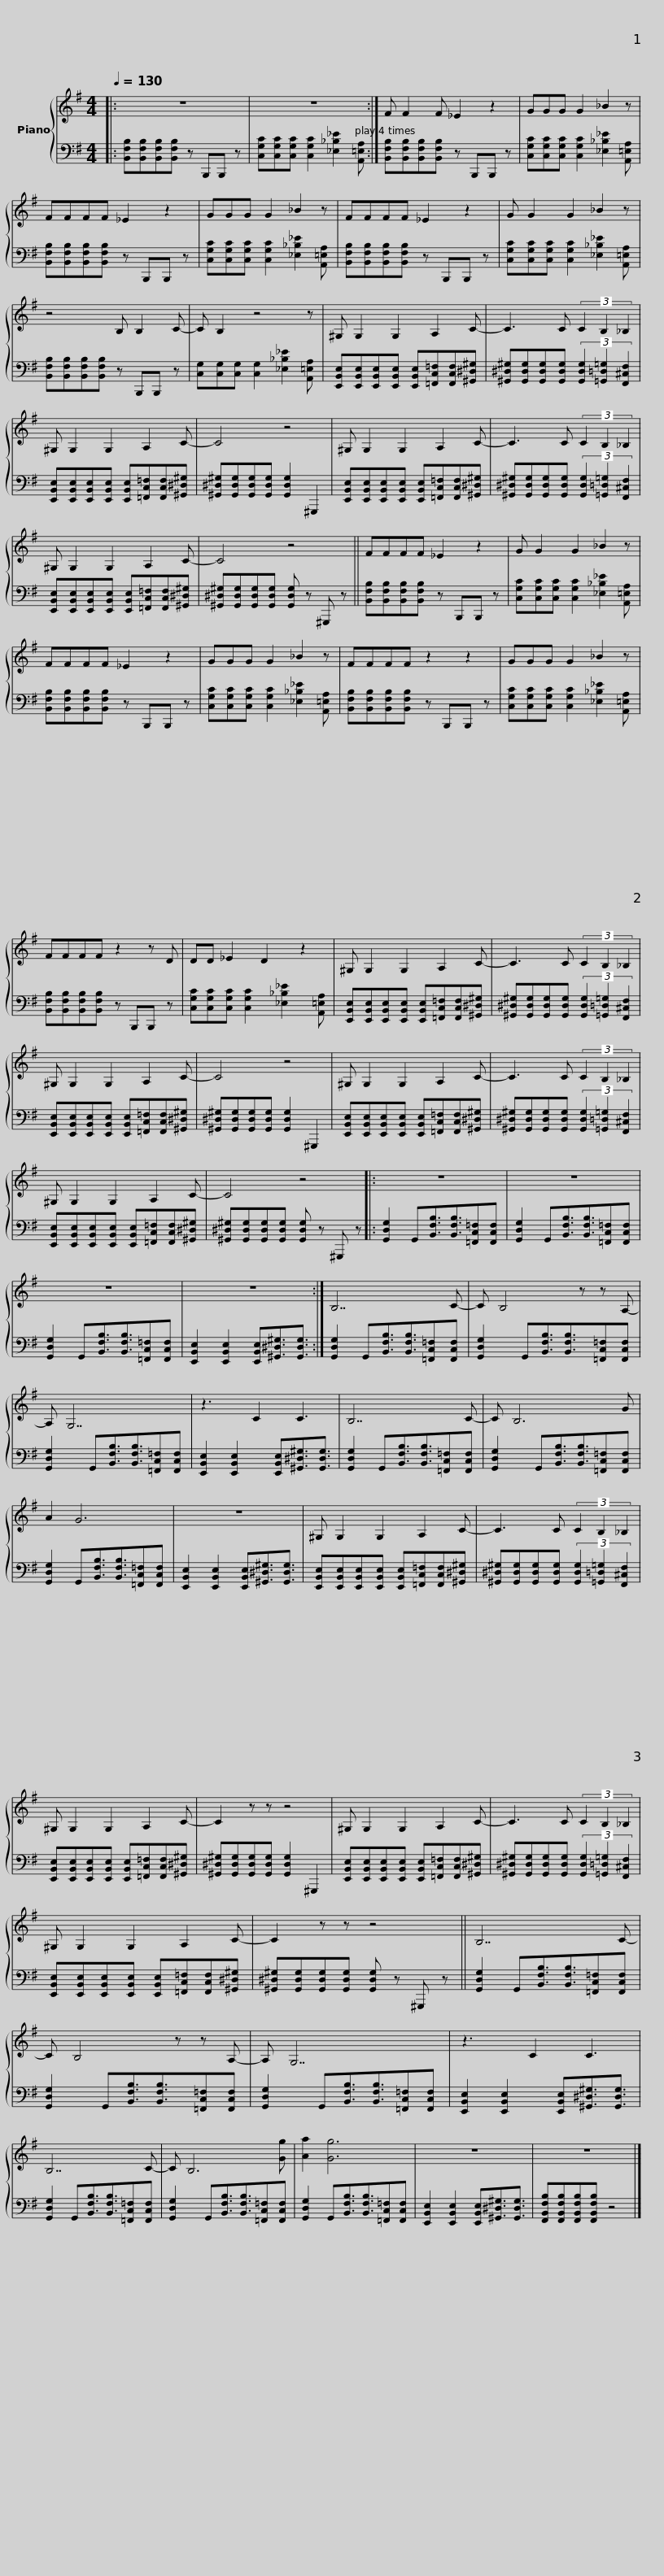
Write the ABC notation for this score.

X:1
%%score { 1 | 2 }
L:1/8
Q:1/4=130
M:4/4
I:linebreak $
K:G
V:1 treble
V:2 bass
V:1
|: z8 | z8 :| F F2 F _E2 z2 | GGG G2 _B2 z |$ FFFF _E2 z2 | %5
 GGG G2 _B2 z | FFFF _E2 z2 | G G2 G2 _B2 z |$ z4 B, B,2 C- | C B,2 z4 z | %10
 ^G, G,2 G,2 A,2 C- | C3 C (3C2 B,2 _B,2 |$ ^G, G,2 G,2 A,2 C- | C4 z4 | ^G, G,2 G,2 A,2 C- | %15
 C3 C (3C2 B,2 _B,2 |$ ^G, G,2 G,2 A,2 C- | C4 z4 || FFFF _E2 z2 | G G2 G2 _B2 z |$ %20
 FFFF _E2 z2 | GGG G2 _B2 z | FFFF z2 z2 | GGG G2 _B2 z | FFFF z2 z D |$ %25
 DD _E2 D2 z2 |$ ^G, G,2 G,2 A,2 C- | C3 C (3C2 B,2 _B,2 | ^G, G,2 G,2 A,2 C- | C4 z4 |$ %30
 ^G, G,2 G,2 A,2 C- | C3 C (3C2 B,2 _B,2 | ^G, G,2 G,2 A,2 C- | C4 z4 |:$ z8 | %35
 z8 | z8 | z8 :| B,7 C- |$ C B,4 z z A,- | %40
 A, G,7 | z3 C2 C3 | B,7 C- | C B,6 G |$ A2 G6 | %45
 z8 | ^G, G,2 G,2 A,2 C- | C3 C (3C2 B,2 _B,2 |$ ^G, G,2 G,2 A,2 C- | C2 z z z4 | %50
 ^G, G,2 G,2 A,2 C- | C3 C (3C2 B,2 _B,2 |$ ^G, G,2 G,2 A,2 C- | C2 z z z4 || B,7 C- | %55
 C B,4 z z A,- |$ A, G,7 | z3 C2 C3 | B,7 C- | C B,6 [Gg] | %60
 [Aa]2 [Gg]6 |$ z8 | z8 |] %63
V:2
|: [B,,F,B,][B,,F,B,][B,,F,B,][B,,F,B,] z B,,,B,,, z | [C,G,C][C,G,C][C,G,C] [C,G,C]2 [_E,_B,_E]2 [A,,=E,A,] :| [B,,F,B,][B,,F,B,][B,,F,B,][B,,F,B,] z B,,,B,,, z | [C,G,C][C,G,C][C,G,C] [C,G,C]2 [_E,_B,_E]2 [A,,=E,A,] |$ [B,,F,B,][B,,F,B,][B,,F,B,][B,,F,B,] z B,,,B,,, z | %5
 [C,G,C][C,G,C][C,G,C] [C,G,C]2 [_E,_B,_E]2 [A,,=E,A,] | [B,,F,B,][B,,F,B,][B,,F,B,][B,,F,B,] z B,,,B,,, z | [C,G,C][C,G,C][C,G,C] [C,G,C]2 [_E,_B,_E]2 [A,,=E,A,] |$ [B,,F,B,][B,,F,B,][B,,F,B,][B,,F,B,] z B,,,B,,, z | [C,G,][C,G,][C,G,] [C,G,]2 [_E,_B,_E]2 [A,,=E,A,] | %10
 [E,,B,,E,][E,,B,,E,][E,,B,,E,][E,,B,,E,] [E,,B,,E,][=F,,C,=F,][F,,C,F,][^G,,^D,^G,] | [^G,,^D,^G,][G,,D,G,][G,,D,G,][G,,D,G,] (3[G,,D,G,]2 [=G,,=D,=G,]2 [F,,^C,F,]2 |$ [E,,B,,E,][E,,B,,E,][E,,B,,E,][E,,B,,E,] [E,,B,,E,][=F,,C,=F,][F,,C,F,][^G,,^D,^G,] | [^G,,^D,^G,][G,,D,G,][G,,D,G,][G,,D,G,] [G,,D,G,]2 ^G,,,2 | [E,,B,,E,][E,,B,,E,][E,,B,,E,][E,,B,,E,] [E,,B,,E,][=F,,C,=F,][F,,C,F,][^G,,^D,^G,] | %15
 [^G,,^D,^G,][G,,D,G,][G,,D,G,][G,,D,G,] (3[G,,D,G,]2 [=G,,=D,=G,]2 [F,,^C,F,]2 |$ [E,,B,,E,][E,,B,,E,][E,,B,,E,][E,,B,,E,] [E,,B,,E,][=F,,C,=F,][F,,C,F,][^G,,^D,^G,] | [^G,,^D,^G,][G,,D,G,][G,,D,G,][G,,D,G,] [G,,D,G,] z ^G,,, z || [B,,F,B,][B,,F,B,][B,,F,B,][B,,F,B,] z B,,,B,,, z | [C,G,C][C,G,C][C,G,C] [C,G,C]2 [_E,_B,_E]2 [A,,=E,A,] |$ %20
 [B,,F,B,][B,,F,B,][B,,F,B,][B,,F,B,] z B,,,B,,, z | [C,G,C][C,G,C][C,G,C] [C,G,C]2 [_E,_B,_E]2 [A,,=E,A,] | [B,,F,B,][B,,F,B,][B,,F,B,][B,,F,B,] z B,,,B,,, z | [C,G,C][C,G,C][C,G,C] [C,G,C]2 [_E,_B,_E]2 [A,,=E,A,] | [B,,F,B,][B,,F,B,][B,,F,B,][B,,F,B,] z B,,,B,,, z |$ %25
 [C,G,C][C,G,C][C,G,C] [C,G,C]2 [_E,_B,_E]2 [A,,=E,A,] |$ [E,,B,,E,][E,,B,,E,][E,,B,,E,][E,,B,,E,] [E,,B,,E,][=F,,C,=F,][F,,C,F,][^G,,^D,^G,] | [^G,,^D,^G,][G,,D,G,][G,,D,G,][G,,D,G,] (3[G,,D,G,]2 [=G,,=D,=G,]2 [F,,^C,F,]2 | [E,,B,,E,][E,,B,,E,][E,,B,,E,][E,,B,,E,] [E,,B,,E,][=F,,C,=F,][F,,C,F,][^G,,^D,^G,] | [^G,,^D,^G,][G,,D,G,][G,,D,G,][G,,D,G,] [G,,D,G,]2 ^G,,,2 |$ %30
 [E,,B,,E,][E,,B,,E,][E,,B,,E,][E,,B,,E,] [E,,B,,E,][=F,,C,=F,][F,,C,F,][^G,,^D,^G,] | [^G,,^D,^G,][G,,D,G,][G,,D,G,][G,,D,G,] (3[G,,D,G,]2 [=G,,=D,=G,]2 [F,,^C,F,]2 | [E,,B,,E,][E,,B,,E,][E,,B,,E,][E,,B,,E,] [E,,B,,E,][=F,,C,=F,][F,,C,F,][^G,,^D,^G,] | [^G,,^D,^G,][G,,D,G,][G,,D,G,][G,,D,G,] [G,,D,G,] z ^G,,, z |:$ [G,,D,G,]2 G,,[B,,F,B,]3/2[B,,F,B,]3/2[=F,,C,=F,][F,,C,F,] | %35
 [G,,D,G,]2 G,,[B,,F,B,]3/2[B,,F,B,]3/2[=F,,C,=F,][F,,C,F,] | [G,,D,G,]2 G,,[B,,F,B,]3/2[B,,F,B,]3/2[=F,,C,=F,][F,,C,F,] | [E,,B,,E,]2 [E,,B,,E,]2 [E,,B,,E,][^G,,^D,^G,]3/2[G,,D,G,]3/2 :| [G,,D,G,]2 G,,[B,,F,B,]3/2[B,,F,B,]3/2[=F,,C,=F,][F,,C,F,] |$ [G,,D,G,]2 G,,[B,,F,B,]3/2[B,,F,B,]3/2[=F,,C,=F,][F,,C,F,] | %40
 [G,,D,G,]2 G,,[B,,F,B,]3/2[B,,F,B,]3/2[=F,,C,=F,][F,,C,F,] | [E,,B,,E,]2 [E,,B,,E,]2 [E,,B,,E,][^G,,^D,^G,]3/2[G,,D,G,]3/2 | [G,,D,G,]2 G,,[B,,F,B,]3/2[B,,F,B,]3/2[=F,,C,=F,][F,,C,F,] | [G,,D,G,]2 G,,[B,,F,B,]3/2[B,,F,B,]3/2[=F,,C,=F,][F,,C,F,] |$ [G,,D,G,]2 G,,[B,,F,B,]3/2[B,,F,B,]3/2[=F,,C,=F,][F,,C,F,] | %45
 [E,,B,,E,]2 [E,,B,,E,]2 [E,,B,,E,][^G,,^D,^G,]3/2[G,,D,G,]3/2 | [E,,B,,E,][E,,B,,E,][E,,B,,E,][E,,B,,E,] [E,,B,,E,][=F,,C,=F,][F,,C,F,][^G,,^D,^G,] | [^G,,^D,^G,][G,,D,G,][G,,D,G,][G,,D,G,] (3[G,,D,G,]2 [=G,,=D,=G,]2 [F,,^C,F,]2 |$ [E,,B,,E,][E,,B,,E,][E,,B,,E,][E,,B,,E,] [E,,B,,E,][=F,,C,=F,][F,,C,F,][^G,,^D,^G,] | [^G,,^D,^G,][G,,D,G,][G,,D,G,][G,,D,G,] [G,,D,G,]2 ^G,,,2 | %50
 [E,,B,,E,][E,,B,,E,][E,,B,,E,][E,,B,,E,] [E,,B,,E,][=F,,C,=F,][F,,C,F,][^G,,^D,^G,] | [^G,,^D,^G,][G,,D,G,][G,,D,G,][G,,D,G,] (3[G,,D,G,]2 [=G,,=D,=G,]2 [F,,^C,F,]2 |$ [E,,B,,E,][E,,B,,E,][E,,B,,E,][E,,B,,E,] [E,,B,,E,][=F,,C,=F,][F,,C,F,][^G,,^D,^G,] | [^G,,^D,^G,][G,,D,G,][G,,D,G,][G,,D,G,] [G,,D,G,] z ^G,,, z || [G,,D,G,]2 G,,[B,,F,B,]3/2[B,,F,B,]3/2[=F,,C,=F,][F,,C,F,] | %55
 [G,,D,G,]2 G,,[B,,F,B,]3/2[B,,F,B,]3/2[=F,,C,=F,][F,,C,F,] |$ [G,,D,G,]2 G,,[B,,F,B,]3/2[B,,F,B,]3/2[=F,,C,=F,][F,,C,F,] | [E,,B,,E,]2 [E,,B,,E,]2 [E,,B,,E,][^G,,^D,^G,]3/2[G,,D,G,]3/2 | [G,,D,G,]2 G,,[B,,F,B,]3/2[B,,F,B,]3/2[=F,,C,=F,][F,,C,F,] | [G,,D,G,]2 G,,[B,,F,B,]3/2[B,,F,B,]3/2[=F,,C,=F,][F,,C,F,] | %60
 [G,,D,G,]2 G,,[B,,F,B,]3/2[B,,F,B,]3/2[=F,,C,=F,][F,,C,F,] |$ [E,,B,,E,]2 [E,,B,,E,]2 [E,,B,,E,][^G,,^D,^G,]3/2[G,,D,G,]3/2 | [F,,B,,F,B,][F,,B,,F,B,][F,,B,,F,B,][F,,B,,F,B,] z4 |] %63
